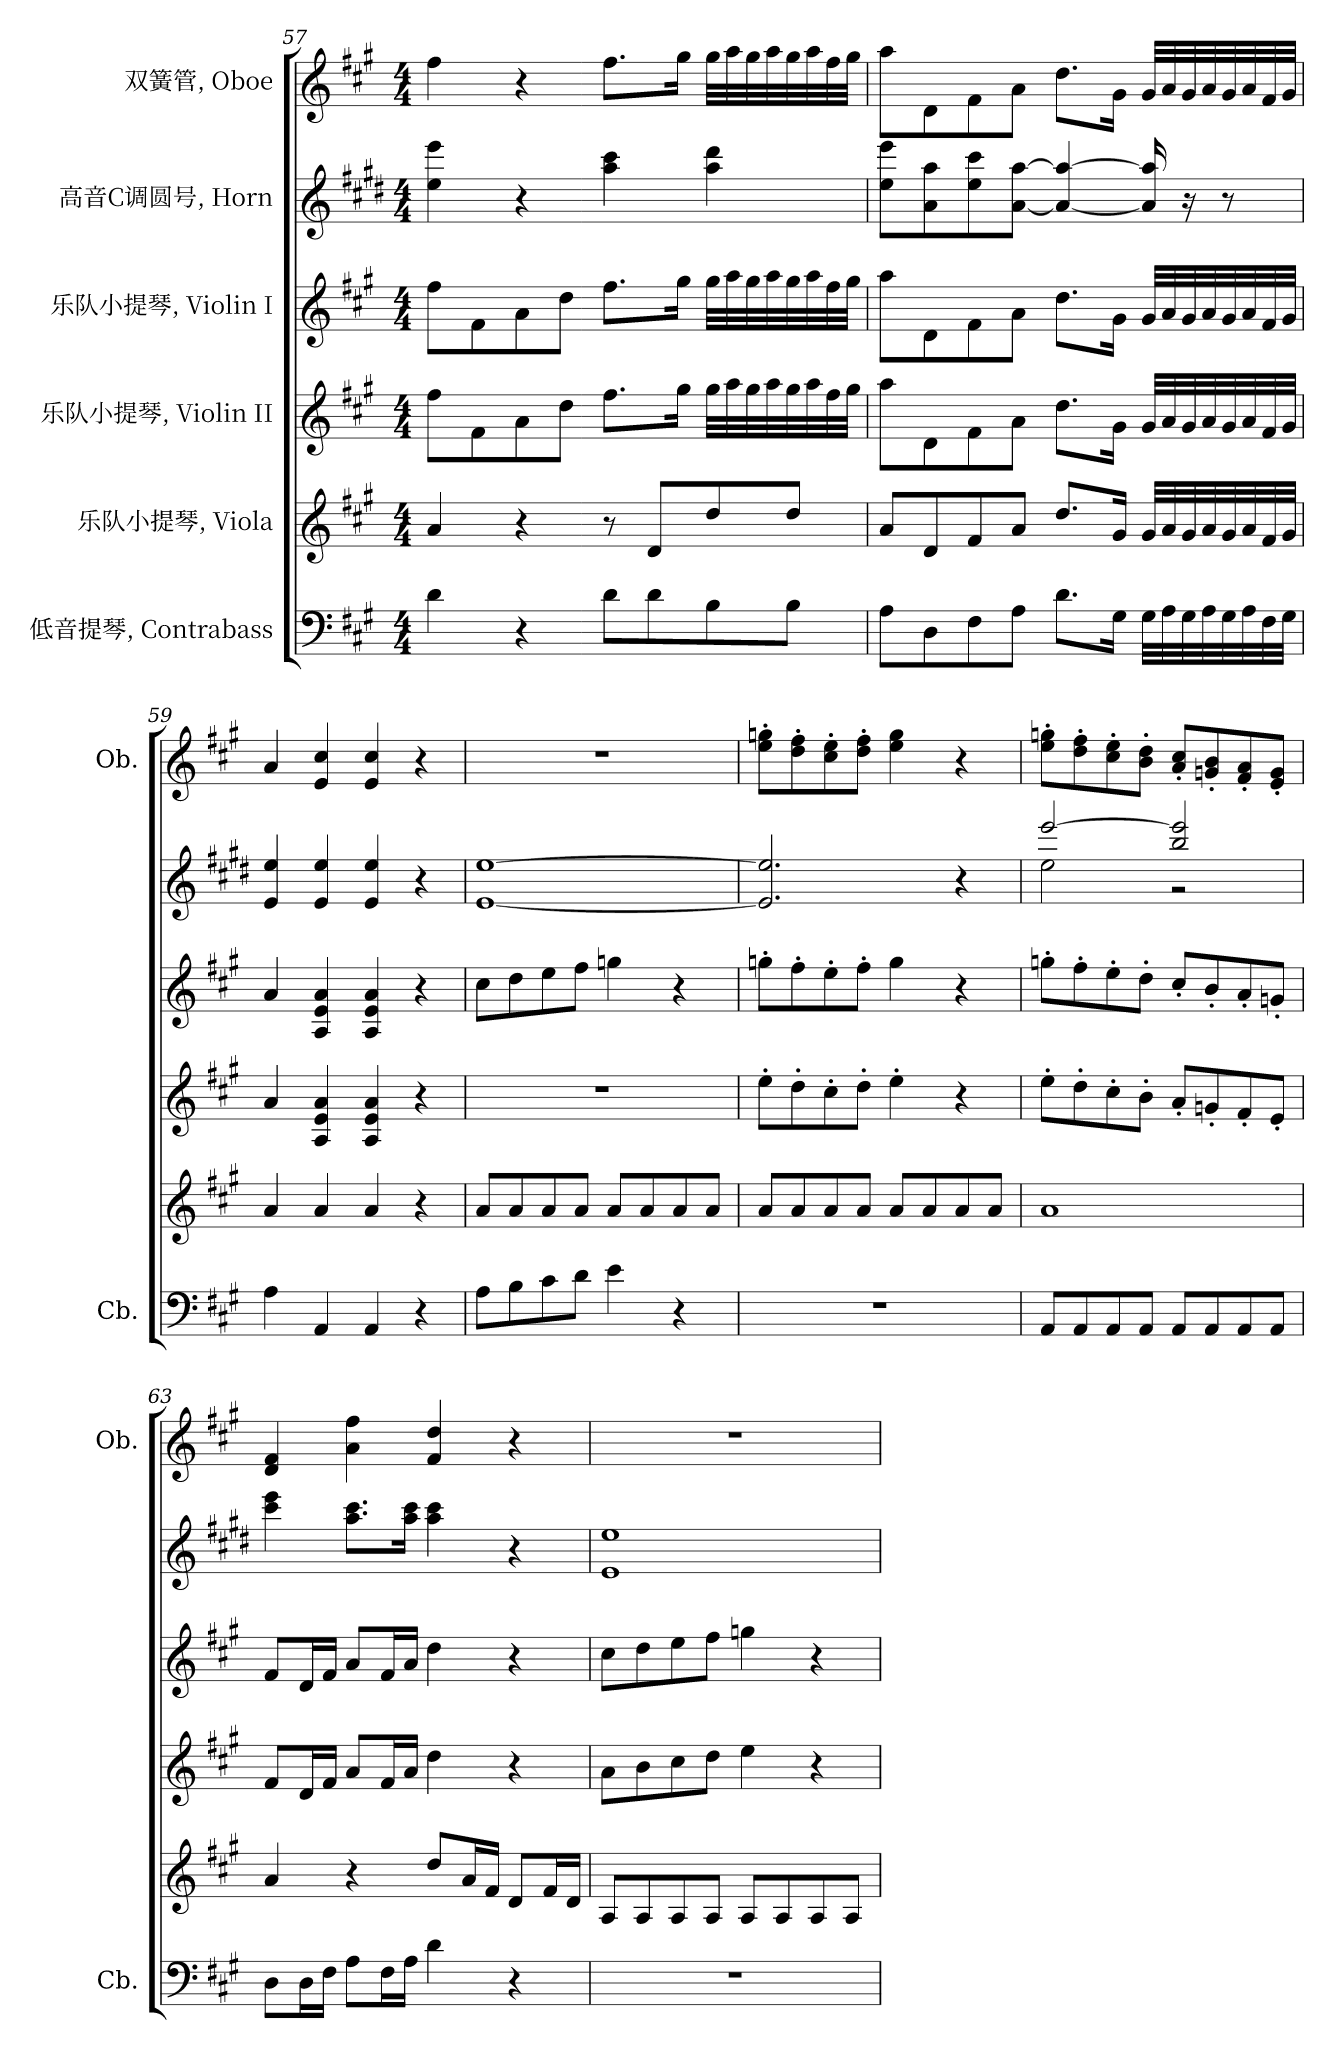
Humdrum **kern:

**kern	**kern	**kern	**kern	**kern	**kern
*part6	*part5	*part4	*part3	*part2	*part1
*staff6	*staff5	*staff4	*staff3	*staff2	*staff1
*I"低音提琴, Contrabass	*I"乐队小提琴, Viola	*I"乐队小提琴, Violin II	*I"乐队小提琴, Violin I	*I"高音C调圆号, Horn	*I"双簧管, Oboe
*I'Cb.	*	*	*	*	*I'Ob.
*clefF4	*clefG2	*clefG2	*clefG2	*clefG2	*clefG2
*ITrd7c12	*	*	*	*ITrd4c7	*
*k[f#c#g#]	*k[f#c#g#]	*k[f#c#g#]	*k[f#c#g#]	*k[f#c#g#]	*k[f#c#g#]
*M4/4	*M4/4	*M4/4	*M4/4	*M4/4	*M4/4
=57	=57	=57	=57	=57	=57
4D\	4a/	8ff#\L	8ff#\L	4a\ 4aa\	4ff#\
.	.	8f#\	8f#\	.	.
4r	4r	8a\	8a\	4r	4r
.	.	8dd\J	8dd\J	.	.
8D\L	8r	8.ff#\L	8.ff#\L	4dd\ 4ff#\	8.ff#\L
8D\	8d/L	.	.	.	.
.	.	16gg#\Jk	16gg#\Jk	.	16gg#\Jk
8BB\	8dd/	32gg#\LLL	32gg#\LLL	4dd\ 4gg#\	32gg#\LLL
.	.	32aa\	32aa\	.	32aa\
.	.	32gg#\	32gg#\	.	32gg#\
.	.	32aa\	32aa\	.	32aa\
8BB\J	8dd/J	32gg#\	32gg#\	.	32gg#\
.	.	32aa\	32aa\	.	32aa\
.	.	32ff#\	32ff#\	.	32ff#\
.	.	32gg#\JJJ	32gg#\JJJ	.	32gg#\JJJ
!!LO:PB:g=z
=58	=58	=58	=58	=58	=58
8AA\L	8a/L	8aa\L	8aa\L	8a\ 8aa\L	8aa\L
8DD\	8d/	8d\	8d\	8d\ 8dd\	8d\
8FF#\	8f#/	8f#\	8f#\	8a\ 8ff#\	8f#\
8AA\J	8a/J	8a\J	8a\J	[8d\ [8dd\J	8a\J
8.D\L	8.dd/L	8.dd\L	8.dd\L	4d/_ 4dd/_	8.dd\L
16GG#\Jk	16g#/Jk	16g#\Jk	16g#\Jk	.	16g#\Jk
32GG#\LLL	32g#/LLL	32g#/LLL	32g#/LLL	16d/] 16dd/]	32g#/LLL
32AA\	32a/	32a/	32a/	.	32a/
32GG#\	32g#/	32g#/	32g#/	16r	32g#/
32AA\	32a/	32a/	32a/	.	32a/
32GG#\	32g#/	32g#/	32g#/	8r	32g#/
32AA\	32a/	32a/	32a/	.	32a/
32FF#\	32f#/	32f#/	32f#/	.	32f#/
32GG#\JJJ	32g#/JJJ	32g#/JJJ	32g#/JJJ	.	32g#/JJJ
=59	=59	=59	=59	=59	=59
4AA\	4a/	4a/	4a/	4A/ 4a/	4a/
4AAA/	4a/	4A/ 4e/ 4a/	4A/ 4e/ 4a/	4A/ 4a/	4e/ 4cc#/
4AAA/	4a/	4A/ 4e/ 4a/	4A/ 4e/ 4a/	4A/ 4a/	4e/ 4cc#/
4r	4r	4r	4r	4r	4r
=60	=60	=60	=60	=60	=60
8AA\L	8a/L	1r	8cc#\L	[1A [1a	1r
8BB\	8a/	.	8dd\	.	.
8C#\	8a/	.	8ee\	.	.
8D\J	8a/J	.	8ff#\J	.	.
4E\	8a/L	.	4ggn\	.	.
.	8a/	.	.	.	.
4r	8a/	.	4r	.	.
.	8a/J	.	.	.	.
=61	=61	=61	=61	=61	=61
1r	8a/L	8ee'\L	8ggn'\L	2.A/] 2.a/]	8ee\' 8ggn\'L
.	8a/	8dd'\	8ff#'\	.	8dd\' 8ff#\'
.	8a/	8cc#'\	8ee'\	.	8cc#\' 8ee\'
.	8a/J	8dd'\J	8ff#'\J	.	8dd\' 8ff#\'J
.	8a/L	4ee'\	4gg\	.	4ee\ 4gg\
.	8a/	.	.	.	.
.	8a/	4r	4r	4r	4r
.	8a/J	.	.	.	.
!!LO:LB:g=z
=62	=62	=62	=62	=62	=62
*	*	*	*	*^	*
8AAA/L	1a	8ee'\L	8ggn'\L	[2aa/	2a\	8ee\' 8ggn\'L
8AAA/	.	8dd'\	8ff#'\	.	.	8dd\' 8ff#\'
8AAA/	.	8cc#'\	8ee'\	.	.	8cc#\' 8ee\'
8AAA/J	.	8b'\J	8dd'\J	.	.	8b\' 8dd\'J
8AAA/L	.	8a'/L	8cc#'/L	2ee/ 2aa/]	2r	8a/' 8cc#/'L
8AAA/	.	8gn'/	8b'/	.	.	8gn/' 8b/'
8AAA/	.	8f#'/	8a'/	.	.	8f#/' 8a/'
8AAA/J	.	8e'/J	8gn'/J	.	.	8e/' 8g/'J
*	*	*	*	*v	*v	*
=63	=63	=63	=63	=63	=63
8DD\L	4a/	8f#/L	8f#/L	4ff#\ 4aa\	4d/ 4f#/
16DD\L	.	16d/L	16d/L	.	.
16FF#\JJ	.	16f#/JJ	16f#/JJ	.	.
8AA\L	4r	8a/L	8a/L	8.dd\ 8.ff#\L	4a\ 4ff#\
16FF#\L	.	16f#/L	16f#/L	.	.
16AA\JJ	.	16a/JJ	16a/JJ	16dd\ 16ff#\Jk	.
4D\	8dd/L	4dd\	4dd\	4dd\ 4ff#\	4f#/ 4dd/
.	16a/L	.	.	.	.
.	16f#/JJ	.	.	.	.
4r	8d/L	4r	4r	4r	4r
.	16f#/L	.	.	.	.
.	16d/JJ	.	.	.	.
=64	=64	=64	=64	=64	=64
1r	8A/L	8a\L	8cc#\L	1A 1a	1r
.	8A/	8b\	8dd\	.	.
.	8A/	8cc#\	8ee\	.	.
.	8A/J	8dd\J	8ff#\J	.	.
.	8A/L	4ee\	4ggn\	.	.
.	8A/	.	.	.	.
.	8A/	4r	4r	.	.
.	8A/J	.	.	.	.
=	=	=	=	=	=
*-	*-	*-	*-	*-	*-
